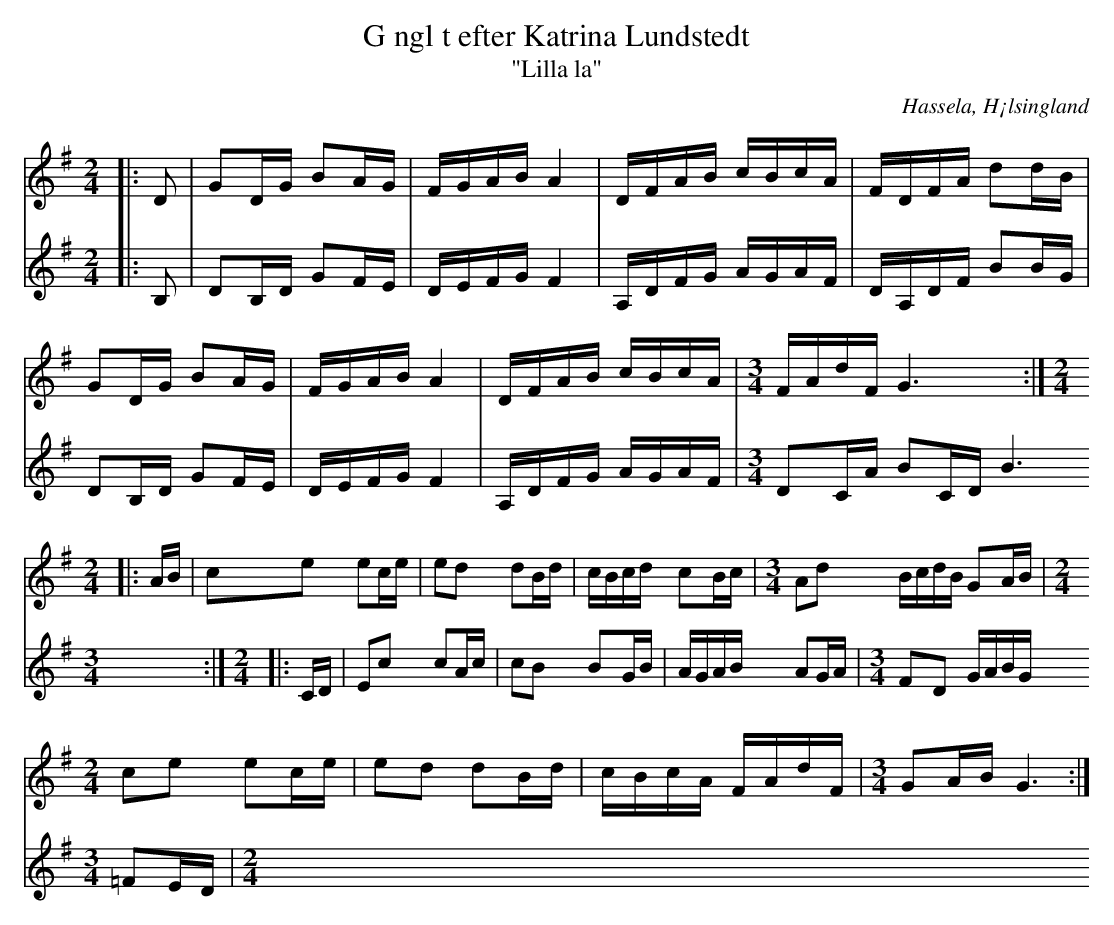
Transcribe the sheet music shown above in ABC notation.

X:1
T:G ngl t efter Katrina Lundstedt
T:"Lilla la"
O:Hassela, H¡lsingland
M:2/4
L:1/8
K:G
V:1
|: D | GD/G/ BA/G/ | F/G/A/B/ A2 | D/F/A/B/ c/B/c/A/ | F/D/F/A/ dd/B/ |
GD/G/ BA/G/ | F/G/A/B/ A2 | D/F/A/B/ c/B/c/A/ |[M:3/4] F/A/d/F/ G3 :|[M:2/4]
|: A/B/ | ce ec/e/ | ed dB/d/ | c/B/c/d/ cB/c/ |[M:3/4] Ad B/c/d/B/ GA/B/ |[M:2/4]
ce ec/e/ | ed dB/d/ | c/B/c/A/ F/A/d/F/ |[M:3/4] GA/B/ G3 :|]
V:2
|: B, | DB,/D/ GF/E/ | D/E/F/G/ F2 | A,/D/F/G/ A/G/A/F/ | D/A,/D/F/ BB/G/ |
DB,/D/ GF/E/ | D/E/F/G/ F2 | A,/D/F/G/ A/G/A/F/ |[M:3/4] DC/A/ BC/D/ B3 :|[M:2/4]
|: C/D/ | Ec cA/c/ | cB BG/B/ | A/G/A/B/ AG/A/ |[M:3/4] FD G/A/B/G/ =FE/D/ |[M:2/4]
